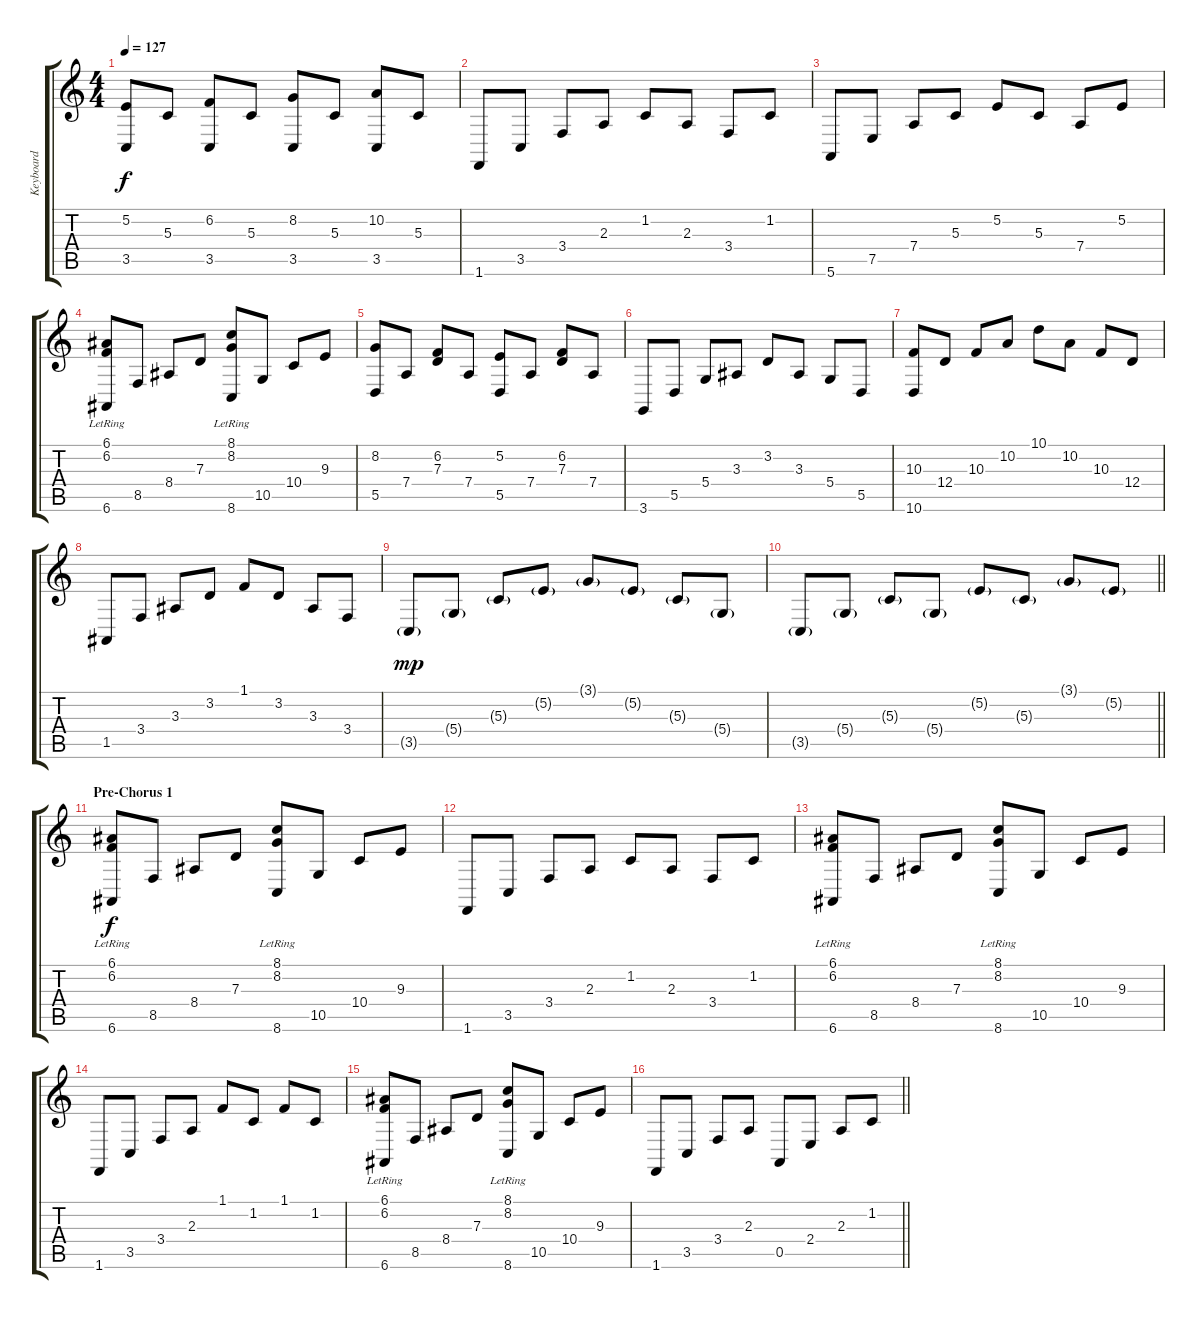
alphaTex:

\track ("Keyboard" "Keyboard") {instrument electricgrandpiano}
\staff {score tabs}
\tuning (E4 B3 G3 D3 A2 E2) {hide}
\ts (4 4)
\tempo 127
\clef g2
\ks c
(5.2 3.5).8{dy f} 5.3.8 (6.2 3.5).8 5.3.8 (8.2 3.5).8 5.3.8 (10.2 3.5).8 5.3.8 |
1.6.8 3.5.8 3.4.8 2.3.8 1.2.8 2.3.8 3.4.8 1.2.8 |
5.6.8 7.5.8 7.4.8 5.3.8 5.2.8 5.3.8 7.4.8 5.2.8 |
(6.1{lr} 6.2{lr} 6.6).8 8.5.8 8.4.8 7.3.8 (8.1{lr} 8.2{lr} 8.6).8 10.5.8 10.4.8 9.3.8 |
(8.2 5.5).8 7.4.8 (6.2 7.3).8 7.4.8 (5.2 5.5).8 7.4.8 (6.2 7.3).8 7.4.8 |
3.6.8 5.5.8 5.4.8 3.3.8 3.2.8 3.3.8 5.4.8 5.5.8 |
(10.3 10.6).8 12.4.8 10.3.8 10.2.8 10.1.8 10.2.8 10.3.8 12.4.8 |
1.5.8 3.4.8 3.3.8 3.2.8 1.1.8 3.2.8 3.3.8 3.4.8 |
3.5{g}.8{dy mp} 5.4{g}.8 5.3{g}.8 5.2{g}.8 3.1{g}.8 5.2{g}.8 5.3{g}.8 5.4{g}.8 |
\barLineRight lightlight
3.5{g}.8 5.4{g}.8 5.3{g}.8 5.4{g}.8 5.2{g}.8 5.3{g}.8 3.1{g}.8 5.2{g}.8 |
\section ("" "Pre-Chorus 1")
(6.1{lr} 6.2{lr} 6.6).8{dy f} 8.5.8 8.4.8 7.3.8 (8.1{lr} 8.2{lr} 8.6).8 10.5.8 10.4.8 9.3.8 |
1.6.8 3.5.8 3.4.8 2.3.8 1.2.8 2.3.8 3.4.8 1.2.8 |
(6.1{lr} 6.2{lr} 6.6).8 8.5.8 8.4.8 7.3.8 (8.1{lr} 8.2{lr} 8.6).8 10.5.8 10.4.8 9.3.8 |
1.6.8 3.5.8 3.4.8 2.3.8 1.1.8 1.2.8 1.1.8 1.2.8 |
(6.1{lr} 6.2{lr} 6.6).8 8.5.8 8.4.8 7.3.8 (8.1{lr} 8.2{lr} 8.6).8 10.5.8 10.4.8 9.3.8 |
\barLineRight lightlight
1.6.8 3.5.8 3.4.8 2.3.8 0.5.8 2.4.8 2.3.8 1.2.8
